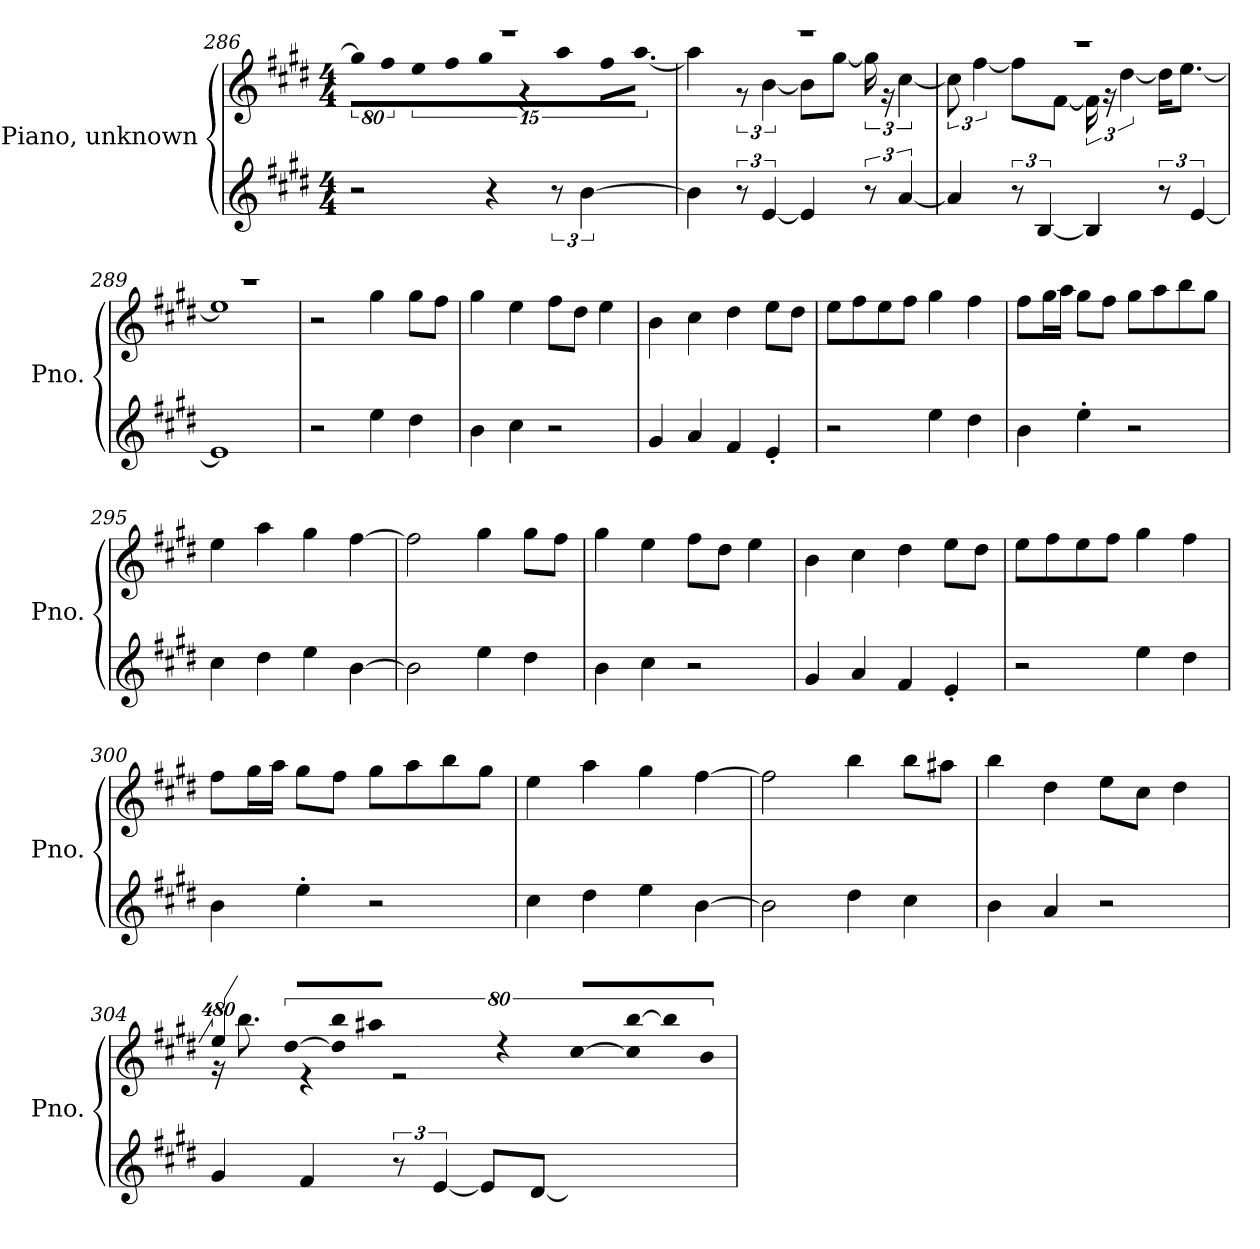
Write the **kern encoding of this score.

**kern	**kern
*part1	*part1
*staff2	*staff1
*I"Piano, unknown	*
*I'Pno.	*
!!LO:LB:g=z
*clefG2	*clefG2
*k[f#c#g#d#]	*k[f#c#g#d#]
*M4/4	*M4/4
=286	=286
*	*^
!	!	!LO:N:vis=8
2r	1r	640%71gg#\L]
!	!	!LO:N:vis=8
.	.	640%71ff#\
.	.	1920ryy
!	!	!LO:N:vis=8
.	.	640%71ee\
!	!	!LO:N:vis=8
.	.	640%71ff#\
!	!	!LO:N:vis=8
.	.	640%71gg#\J
4r	.	.
.	.	1920ryy
!	!	!LO:N:vis=16
.	.	1920%107r
!	!	!LO:N:vis=8
.	.	640%71aa\
!	!	!LO:N:vis=8
.	.	640%71ff#\L
12r	.	.
[6b\	.	[9.aa\J
=287	=287	=287
4b\]	1r	4aa\]
12r	.	12r
[6e/	.	[6b\
4e/]	.	8b\L]
.	.	[8gg#\J
12r	.	24gg#\]
.	.	24r
[6a/	.	[6cc#\
=288	=288	=288
4a/]	1r	12cc#\]
.	.	[6ff#\
12r	.	8ff#\L]
[6B/	.	.
.	.	[8f#\J
4B/]	.	24f#\]
.	.	24r
.	.	[6dd#\
12r	.	16dd#\KL]
.	.	[8.ee\J
[6e/	.	.
=289	=289	=289
1e]	1r	1ee]
*	*v	*v
=290	=290
2r	2r
4ee\	4gg#\
4dd#\	8gg#\L
.	8ff#\J
!!LO:LB:g=z
=291	=291
4b\	4gg#\
4cc#\	4ee\
2r	8ff#\L
.	8dd#\J
.	4ee\
=292	=292
4g#/	4b\
4a/	4cc#\
4f#/	4dd#\
4e'/	8ee\L
.	8dd#\J
=293	=293
2r	8ee\L
.	8ff#\
.	8ee\
.	8ff#\J
4ee\	4gg#\
4dd#\	4ff#\
=294	=294
4b\	8ff#\L
.	16gg#\L
.	16aa\JJ
4ee'\	8gg#\L
.	8ff#\J
2r	8gg#\L
.	8aa\
.	8bb\
.	8gg#\J
=295	=295
4cc#\	4ee\
4dd#\	4aa\
4ee\	4gg#\
[4b\	[4ff#\
=296	=296
2b\]	2ff#\]
4ee\	4gg#\
4dd#\	8gg#\L
.	8ff#\J
!!LO:PB:g=z
=297	=297
4b\	4gg#\
4cc#\	4ee\
2r	8ff#\L
.	8dd#\J
.	4ee\
=298	=298
4g#/	4b\
4a/	4cc#\
4f#/	4dd#\
4e'/	8ee\L
.	8dd#\J
=299	=299
2r	8ee\L
.	8ff#\
.	8ee\
.	8ff#\J
4ee\	4gg#\
4dd#\	4ff#\
=300	=300
4b\	8ff#\L
.	16gg#\L
.	16aa\JJ
4ee'\	8gg#\L
.	8ff#\J
2r	8gg#\L
.	8aa\
.	8bb\
.	8gg#\J
=301	=301
4cc#\	4ee\
4dd#\	4aa\
4ee\	4gg#\
[4b\	[4ff#\
=302	=302
2b\]	2ff#\]
4dd#\	4bb\
4cc#\	8bb\L
.	8aa#X\J
!!LO:LB:g=z
=303	=303
4b\	4bb\
4a/	4dd#\
2r	8ee\L
.	8cc#\J
.	4dd#\
=304	=304
!	!LO:N:vis=4
*	*^
4g#/	1920%427ee/	16r
.	.	8.bb\
!	!LO:N:vis=8	!
.	[640%71dd#/L	.
4f#/	.	4r
!	!LO:N:vis=8	!
.	640%71dd#/] 640%71bb/	.
!	!LO:N:vis=8	!
.	640%71aa#X/J	.
12r	.	2r
.	1920ryy	.
!	!LO:N:vis=16	!
.	1920%107r	.
[6e/	.	.
!	!LO:N:vis=16	!
.	[1920%107cc#/KL	.
!	!LO:N:vis=8	!
.	640%71cc#/] [640%71bb/	.
8e/L]	.	.
!	!LO:N:vis=8	!
.	640%71bb/]	.
[8d#/J	.	.
!	!LO:N:vis=8	!
.	[640%71b/J	.
*	*v	*v
=	=
*-	*-
